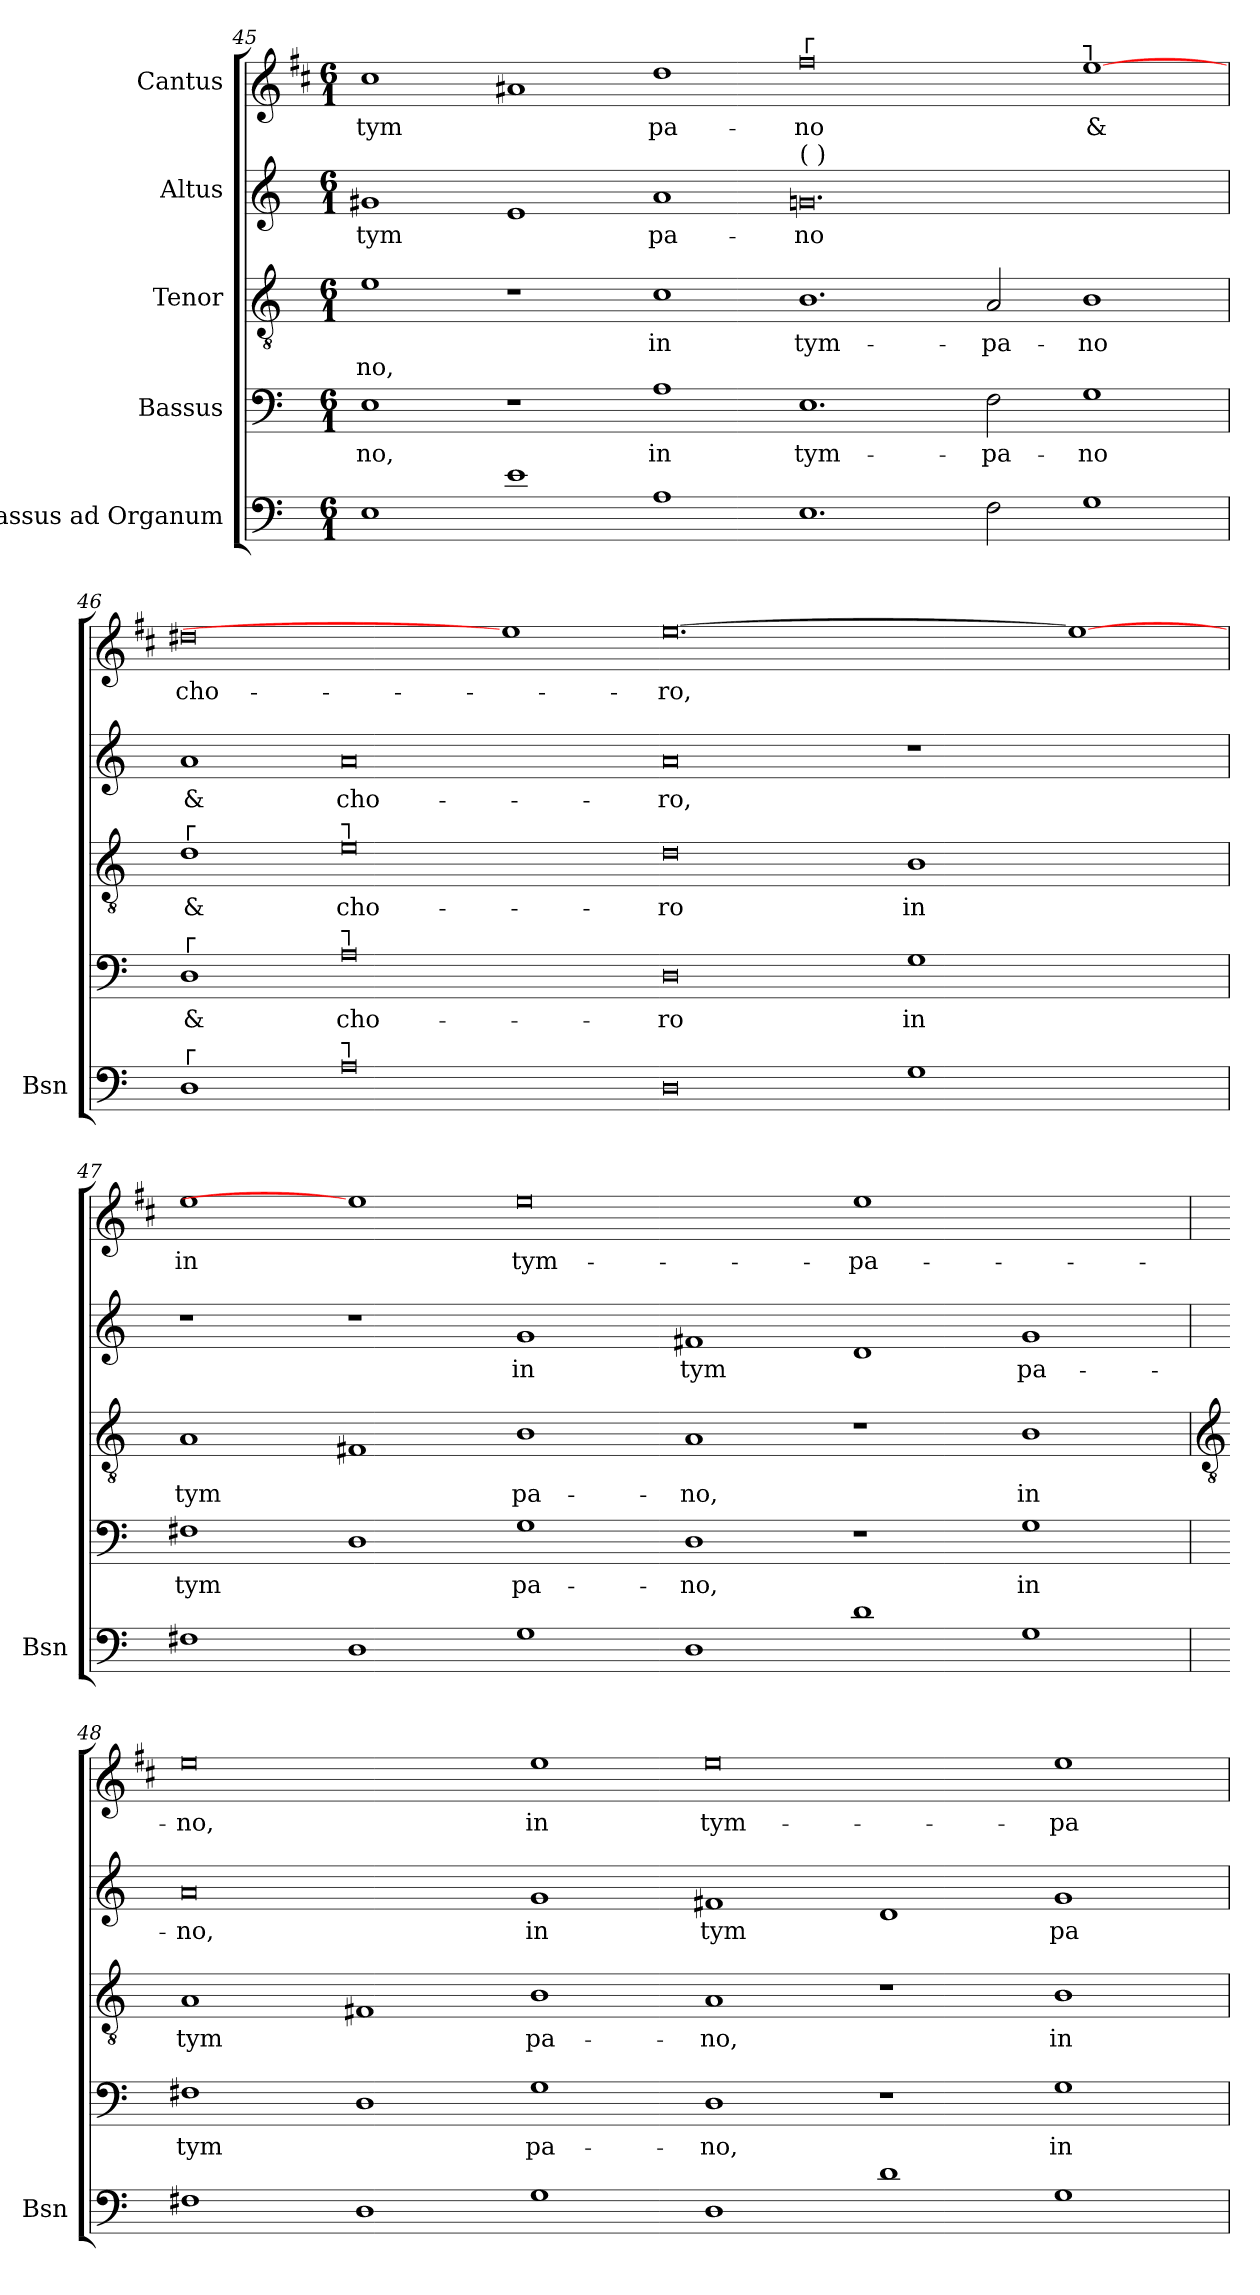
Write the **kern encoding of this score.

**kern	**kern	**text	**kern	**text	**text	**kern	**text	**kern	**text
*part5	*part4	*part4	*part3	*part3	*part3	*part2	*part2	*part1	*part1
*staff5	*staff4	*staff4	*staff3	*staff3	*staff3	*staff2	*staff2	*staff1	*staff1
*I"Bassus ad Organum	*I"Bassus	*	*I"Tenor	*	*	*I"Altus	*	*I"Cantus	*
*I'Bsn	*	*	*	*	*	*	*	*	*
*clefF4	*clefF4	*	*clefGv2	*	*	*clefG2	*	*clefG2	*
*	*	*	*	*	*	*	*	*ITrd1c2	*
*k[]	*k[]	*	*k[]	*	*	*k[]	*	*k[]	*
*C:	*C:	*	*C:	*	*	*C:	*	*C:	*
*M6/1	*M6/1	*	*M6/1	*	*	*M6/1	*	*M6/1	*
=45	=45	=45	=45	=45	=45	=45	=45	=45	=45
!	!	!LO:LY:b	!	!	!LO:LY:b	!	!LO:LY:b	!	!LO:LY:b
1E	1E	-no,	1e	.	-no,	1g#X	tym	1b	tym
!	!	!	!	!	!	!	!LO:LY:b	!	!LO:LY:b
1e	1r	.	1r	.	.	1e	-	1g#X	-
!	!	!LO:LY:b	!	!LO:LY:b	!	!	!LO:LY:b	!	!LO:LY:b
1A	1A	in	1c	in	.	1a	pa-	1cc	pa-
!	!	!	!	!	!	!	!	!LO:TX:a:t=┌	!
!	!	!	!	!	!	!LO:TX:a:t=(  )	!	!	!
!	!	!LO:LY:b	!	!LO:LY:b	!	!	!LO:LY:b	!	!LO:LY:b
1.E	1.E	tym-	1.B	tym-	.	0.g	-no	0ee	-no
!	!	!LO:LY:b	!	!LO:LY:b	!	!	!	!	!
2F	2F	-pa-	2A	-pa-	.	.	.	.	.
!	!	!	!	!	!	!	!	!LO:TX:a:t=┐	!
!	!	!LO:LY:b	!	!LO:LY:b	!	!	!	!	!LO:LY:b
1G	1G	-no	1B	-no	.	.	.	[1dd	&
=46	=46	=46	=46	=46	=46	=46	=46	=46	=46
!	!	!	!LO:TX:a:t=┌	!	!	!	!	!	!
!	!LO:TX:a:t=┌	!	!	!	!	!	!	!	!
!LO:TX:a:t=┌	!	!	!	!	!	!	!	!	!
!	!	!LO:LY:b	!	!LO:LY:b	!	!	!LO:LY:b	!	!LO:LY:b
1D	1D	&	1d	&	.	1a	&	0cc#X	cho-
!	!	!	!LO:TX:a:t=┐	!	!	!	!	!	!
!	!LO:TX:a:t=┐	!	!	!	!	!	!	!	!
!LO:TX:a:t=┐	!	!	!	!	!	!	!	!	!
!	!	!LO:LY:b	!	!LO:LY:b	!	!	!LO:LY:b	!	!
0A	0A	cho-	0e	cho-	.	0a	cho-	.	.
.	.	.	.	.	.	.	.	1dd]	.
!	!	!LO:LY:b	!	!LO:LY:b	!	!	!LO:LY:b	!	!LO:LY:b
0D	0D	-ro	0d	-ro	.	0a	-ro,	[0.dd	-ro,
!	!	!LO:LY:b	!	!LO:LY:b	!	!	!	!	!
1G	1G	in	1B	in	.	1r	.	.	.
1ryy	1ryy	.	1ryy	.	.	1ryy	.	1dd_	.
=47	=47	=47	=47	=47	=47	=47	=47	=47	=47
!	!	!LO:LY:b	!	!LO:LY:b	!	!	!	!	!LO:LY:b
1F#X	1F#X	tym	1A	tym	.	1r	.	1dd	in
!	!	!LO:LY:b	!	!LO:LY:b	!	!	!	!	!
1D	1D	-	1F#X	-	.	1r	.	1dd]	.
!	!	!LO:LY:b	!	!LO:LY:b	!	!	!LO:LY:b	!	!LO:LY:b
1G	1G	pa-	1B	pa-	.	1g	in	0dd	tym-
!	!	!LO:LY:b	!	!LO:LY:b	!	!	!LO:LY:b	!	!
1D	1D	-no,	1A	-no,	.	1f#X	tym	.	.
!	!	!	!	!	!	!	!LO:LY:b	!	!LO:LY:b
1d	1r	.	1r	.	.	1d	-	1dd	-pa-
!	!	!LO:LY:b	!	!LO:LY:b	!	!	!LO:LY:b	!	!
1G	1G	in	1B	in	.	1g	pa-	1ryy	.
!!LO:LB:g=z
=48	=48	=48	=48	=48	=48	=48	=48	=48	=48
*	*	*	*clefGv2	*	*	*	*	*	*
!	!	!LO:LY:b	!	!LO:LY:b	!	!	!LO:LY:b	!	!LO:LY:b
1F#X	1F#X	tym	1A	tym	.	0a	-no,	0dd	-no,
!	!	!LO:LY:b	!	!LO:LY:b	!	!	!	!	!
1D	1D	-	1F#X	-	.	.	.	.	.
!	!	!LO:LY:b	!	!LO:LY:b	!	!	!LO:LY:b	!	!LO:LY:b
1G	1G	pa-	1B	pa-	.	1g	in	1dd	in
!	!	!LO:LY:b	!	!LO:LY:b	!	!	!LO:LY:b	!	!LO:LY:b
1D	1D	-no,	1A	-no,	.	1f#X	tym	0dd	tym-
!	!	!	!	!	!	!	!LO:LY:b	!	!
1d	1r	.	1r	.	.	1d	-	.	.
!	!	!LO:LY:b	!	!LO:LY:b	!	!	!LO:LY:b	!	!LO:LY:b
1G	1G	in	1B	in	.	1g	pa-	1dd	-pa-
=	=	=	=	=	=	=	=	=	=
*-	*-	*-	*-	*-	*-	*-	*-	*-	*-
